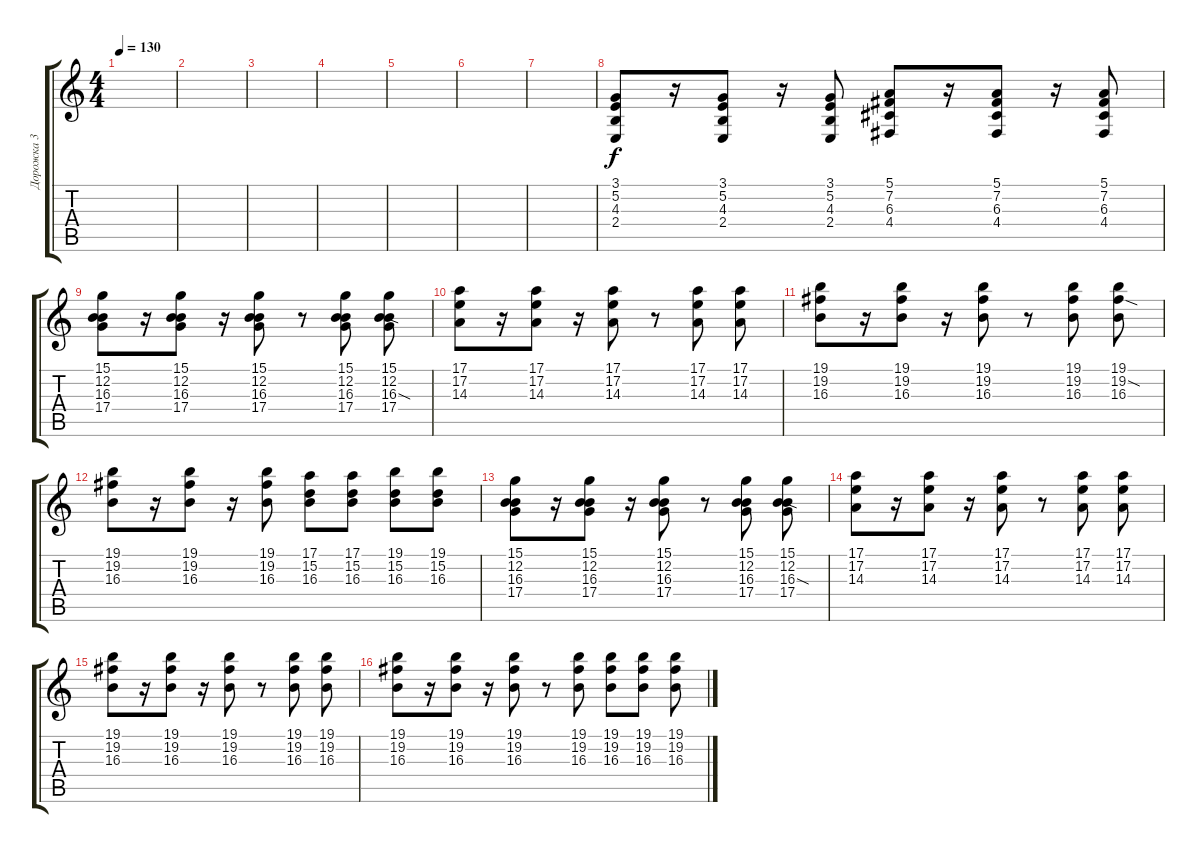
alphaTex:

\track ("Дорожка 3" "Дорожка 3") {solo instrument synthbrass1}
\staff {score tabs}
\tuning (E4 B3 G3 D3 A2 E2) {hide}
\ts (4 4)
\tempo 130
\clef g2
\ks c
|
|
|
|
|
|
|
(3.1 5.2 4.3 2.4).8 r.16 (3.1 5.2 4.3 2.4).8 r.16 (3.1 5.2 4.3 2.4).8 (5.1 7.2 6.3 4.4).8 r.16 (5.1 7.2 6.3 4.4).8 r.16 (5.1 7.2 6.3 4.4).8 |
(15.1 12.2 16.3 17.4).8{volume 8} r.16 (15.1 12.2 16.3 17.4).8 r.16 (15.1 12.2 16.3 17.4).8 r.8 (15.1 12.2 16.3 17.4).8 (15.1 12.2 16.3{sod} 17.4).8 |
(17.1 17.2 14.3).8 r.16 (17.1 17.2 14.3).8 r.16 (17.1 17.2 14.3).8 r.8 (17.1 17.2 14.3).8 (17.1 17.2 14.3).8 |
(19.1 19.2 16.3).8 r.16 (19.1 19.2 16.3).8 r.16 (19.1 19.2 16.3).8 r.8 (19.1 19.2 16.3).8 (19.1 19.2{sod} 16.3).8 |
(19.1 19.2 16.3).8 r.16 (19.1 19.2 16.3).8 r.16 (19.1 19.2 16.3).8 (17.1 15.2 16.3).8 (17.1 15.2 16.3).8 (19.1 15.2 16.3).8 (19.1 15.2 16.3).8 |
(15.1 12.2 16.3 17.4).8 r.16 (15.1 12.2 16.3 17.4).8 r.16 (15.1 12.2 16.3 17.4).8 r.8 (15.1 12.2 16.3 17.4).8 (15.1 12.2 16.3{sod} 17.4).8 |
(17.1 17.2 14.3).8 r.16 (17.1 17.2 14.3).8 r.16 (17.1 17.2 14.3).8 r.8 (17.1 17.2 14.3).8 (17.1 17.2 14.3).8 |
(19.1 19.2 16.3).8 r.16 (19.1 19.2 16.3).8 r.16 (19.1 19.2 16.3).8 r.8 (19.1 19.2 16.3).8 (19.1 19.2 16.3).8 |
(19.1 19.2 16.3).8 r.16 (19.1 19.2 16.3).8 r.16 (19.1 19.2 16.3).8 r.8 (19.1 19.2 16.3).8 (19.1 19.2 16.3).8 (19.1 19.2 16.3).8 (19.1 19.2 16.3).8
